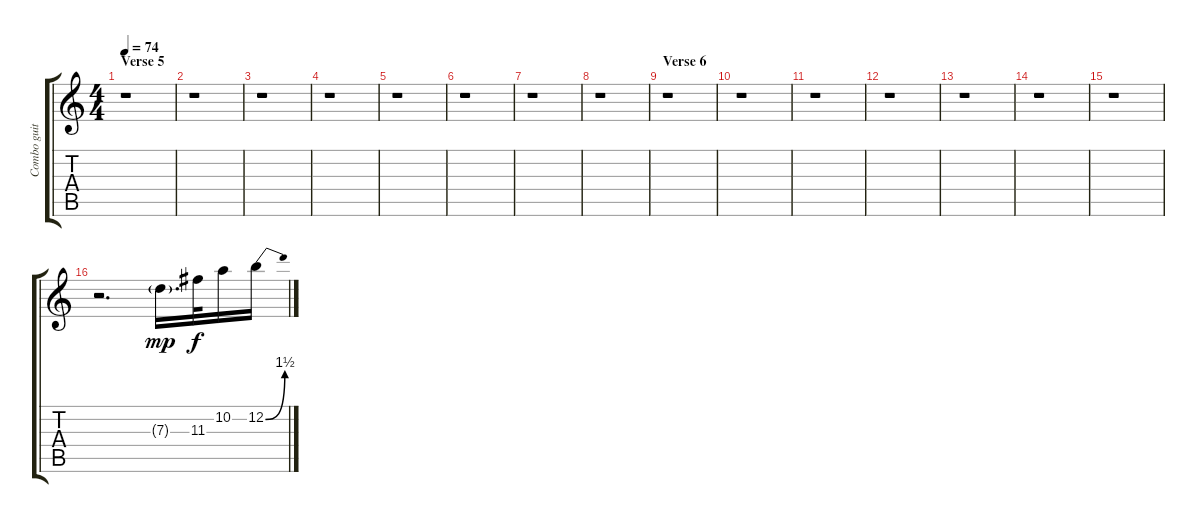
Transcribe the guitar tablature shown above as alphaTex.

\track ("Combo guitar solo" "Combo guit") {instrument overdrivenguitar}
\staff {score tabs}
\tuning (E4 B3 G3 D3 A2 E2) {hide}
\ts (4 4)
\section ("" "Verse 5")
\tempo 74
\clef g2
\ks c
r.1{dy mp} |
r.1 |
r.1 |
r.1 |
r.1 |
r.1 |
r.1 |
r.1 |
\section ("" "Verse 6")
r.1 |
r.1 |
r.1 |
r.1 |
r.1 |
r.1 |
r.1 |
r.2{d} 7.3{g}.16{d} 11.3.32{dy f} 10.2.16 12.2{be (bend 0 0 60 6)}.16
